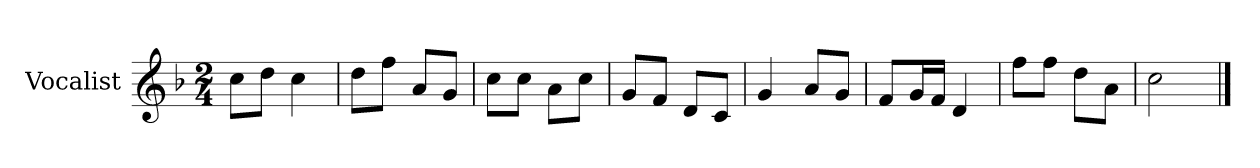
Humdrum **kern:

**kern
*part1
*staff1
*I"Vocalist
*k[b-]
*F:
*M2/4
=
8ccL
8ddJ
4cc
=1
8ddL
8ffJ
8aL
8gJ
=2
8ccL
8ccJ
8aL
8ccJ
=3
8gL
8fJ
8dL
8cJ
=4
4g
8aL
8gJ
=5
8fL
16gL
16fJJ
4d
=6
8ffL
8ffJ
8ddL
8aJ
=7
2cc
==
*-
